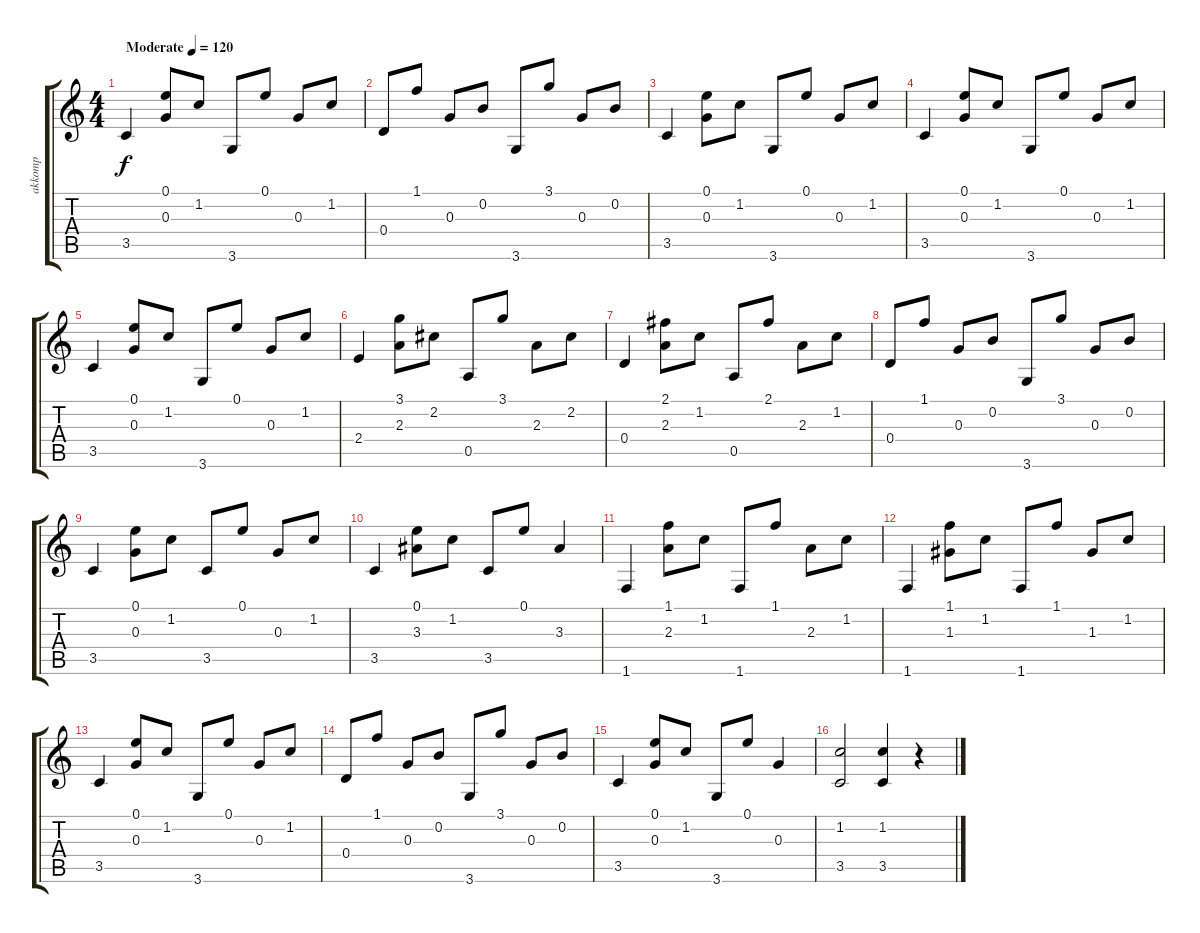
\track ("akkomp" "akkomp") {instrument acousticguitarsteel}
\staff {score tabs}
\tuning (E4 B3 G3 D3 A2 E2) {hide}
\ts (4 4)
\tempo (120 "Moderate")
\clef g2
\ks c
3.5.4{dy f instrument acousticguitarsteel} (0.1 0.3).8{beam Up} 1.2.8 3.6.8 0.1.8 0.3.8 1.2.8 |
0.4.8 1.1.8 0.3.8 0.2.8 3.6.8 3.1.8 0.3.8 0.2.8 |
3.5.4 (0.1 0.3).8 1.2.8 3.6.8 0.1.8 0.3.8 1.2.8 |
3.5.4 (0.1 0.3).8{beam Up} 1.2.8 3.6.8 0.1.8 0.3.8 1.2.8 |
3.5.4 (0.1 0.3).8{beam Up} 1.2.8 3.6.8 0.1.8 0.3.8 1.2.8 |
2.4.4 (3.1 2.3).8 2.2.8 0.5.8 3.1.8 2.3.8 2.2.8 |
0.4.4 (2.1 2.3).8 1.2.8 0.5.8 2.1.8 2.3.8 1.2.8 |
0.4.8 1.1.8 0.3.8 0.2.8 3.6.8 3.1.8 0.3.8 0.2.8 |
3.5.4 (0.1 0.3).8 1.2.8 3.5.8 0.1.8 0.3.8 1.2.8 |
3.5.4 (0.1 3.3).8 1.2.8 3.5.8 0.1.8 3.3.4 |
1.6.4 (1.1 2.3).8 1.2.8 1.6.8 1.1.8 2.3.8 1.2.8 |
1.6.4 (1.1 1.3).8 1.2.8 1.6.8 1.1.8 1.3.8 1.2.8 |
3.5.4 (0.1 0.3).8{beam Up} 1.2.8 3.6.8 0.1.8 0.3.8 1.2.8 |
0.4.8 1.1.8 0.3.8 0.2.8 3.6.8 3.1.8 0.3.8 0.2.8 |
3.5.4 (0.1 0.3).8{beam Up} 1.2.8 3.6.8 0.1.8 0.3.4 |
(1.2 3.5).2 (1.2 3.5).4 r.4
